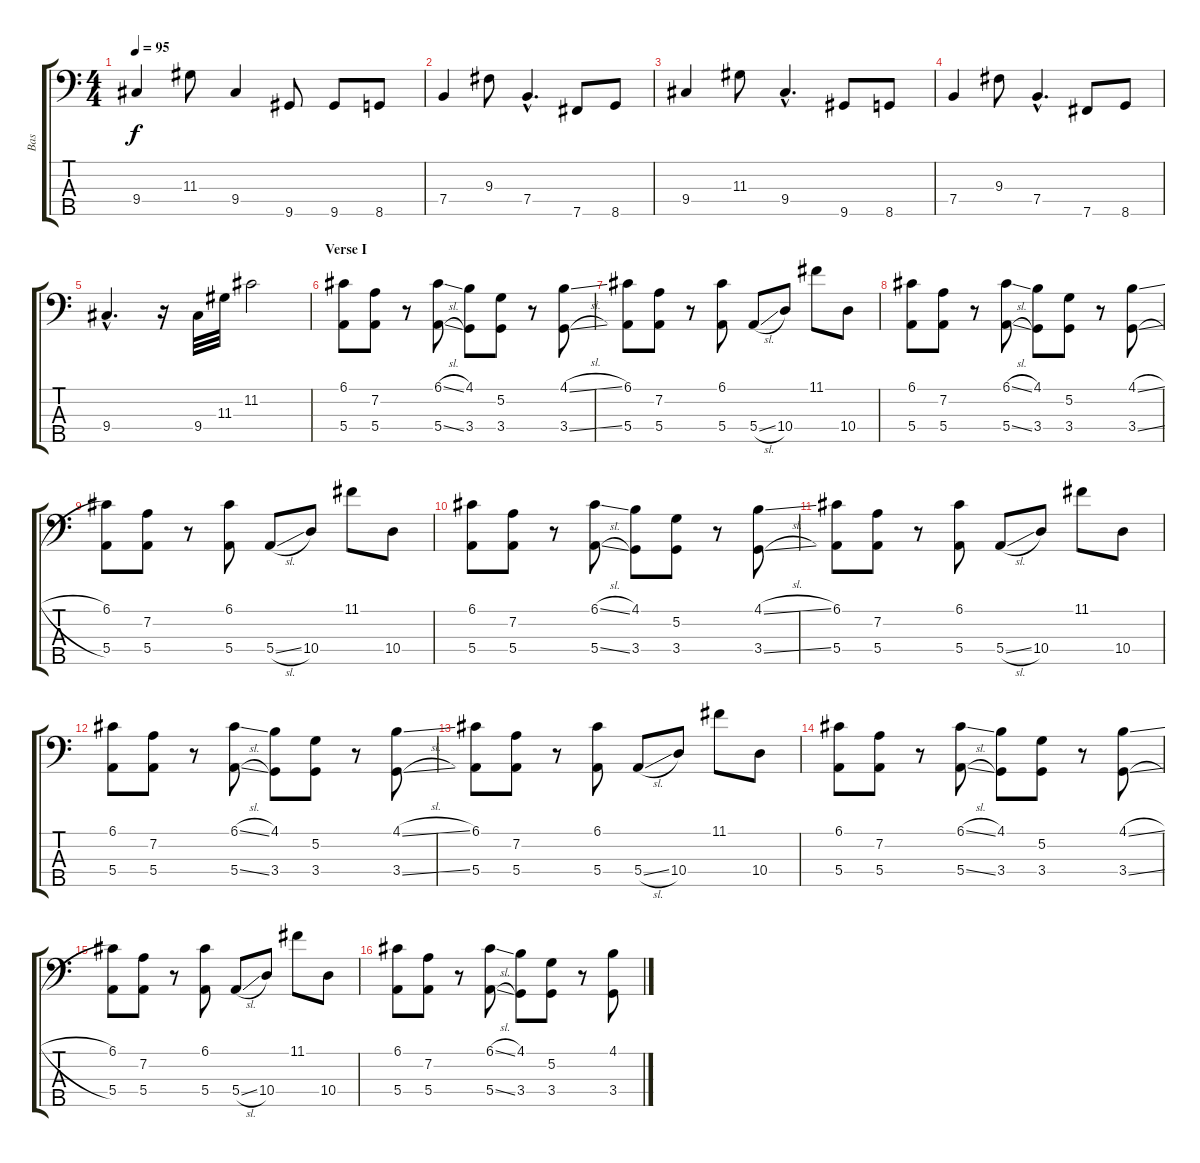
\track ("Bas" "Bas") {instrument electricbassfinger}
\staff {score tabs}
\tuning (G2 D2 A1 E1 B0) {hide}
\ts (4 4)
\tempo 95
\clef f4
\ks c
9.4.4{dy f} 11.3.8 9.4.4 9.5.8 9.5.8 8.5.8 |
7.4.4 9.3.8 7.4{hac}.4{d} 7.5.8 8.5.8 |
9.4.4 11.3.8 9.4{hac}.4{d} 9.5.8 8.5.8 |
7.4.4 9.3.8 7.4{hac}.4{d} 7.5.8 8.5.8 |
9.4{hac}.4{d} r.16 9.4.32 11.3.32 11.2.2 |
\section ("" "Verse I")
(6.1 5.4).8 (7.2 5.4).8 r.8 (6.1{sl} 5.4{sl}).8 (4.1 3.4).8 (5.2 3.4).8 r.8 (4.1{sl} 3.4{sl}).8 |
(6.1 5.4).8 (7.2 5.4).8 r.8 (6.1 5.4).8 5.4{sl}.8 10.4.8 11.1.8 10.4.8 |
(6.1 5.4).8 (7.2 5.4).8 r.8 (6.1{sl} 5.4{sl}).8 (4.1 3.4).8 (5.2 3.4).8 r.8 (4.1{sl} 3.4{sl}).8 |
(6.1 5.4).8 (7.2 5.4).8 r.8 (6.1 5.4).8 5.4{sl}.8 10.4.8 11.1.8 10.4.8 |
(6.1 5.4).8 (7.2 5.4).8 r.8 (6.1{sl} 5.4{sl}).8 (4.1 3.4).8 (5.2 3.4).8 r.8 (4.1{sl} 3.4{sl}).8 |
(6.1 5.4).8 (7.2 5.4).8 r.8 (6.1 5.4).8 5.4{sl}.8 10.4.8 11.1.8 10.4.8 |
(6.1 5.4).8 (7.2 5.4).8 r.8 (6.1{sl} 5.4{sl}).8 (4.1 3.4).8 (5.2 3.4).8 r.8 (4.1{sl} 3.4{sl}).8 |
(6.1 5.4).8 (7.2 5.4).8 r.8 (6.1 5.4).8 5.4{sl}.8 10.4.8 11.1.8 10.4.8 |
(6.1 5.4).8 (7.2 5.4).8 r.8 (6.1{sl} 5.4{sl}).8 (4.1 3.4).8 (5.2 3.4).8 r.8 (4.1{sl} 3.4{sl}).8 |
(6.1 5.4).8 (7.2 5.4).8 r.8 (6.1 5.4).8 5.4{sl}.8 10.4.8 11.1.8 10.4.8 |
(6.1 5.4).8 (7.2 5.4).8 r.8 (6.1{sl} 5.4{sl}).8 (4.1 3.4).8 (5.2 3.4).8 r.8 (4.1 3.4).8
